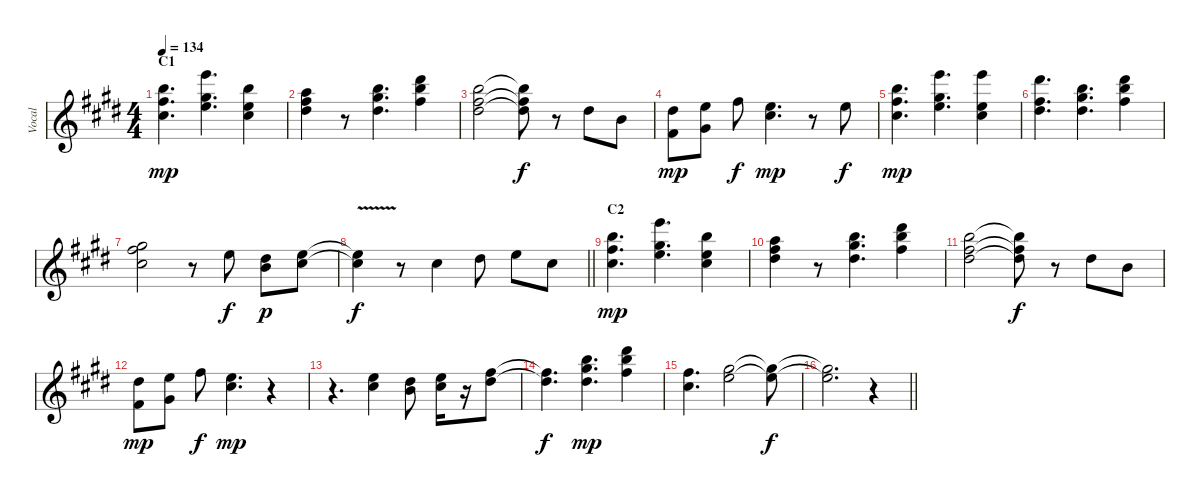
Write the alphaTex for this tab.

\track ("Vocal" "Vocal") {instrument frenchhorn}
\staff {score}
\tuning (E4 B3 G3 D3 A2 E2 B1) {hide}
\ts (4 4)
\section ("" "C1")
\tempo 134
\clef g2
\ks e
(19.1 19.2 18.3).4{d dy mp} (24.1 21.2 21.3).4{d} (19.1 17.2 18.3).4 |
(17.1 19.2 20.3).4 r.8 (19.1 21.2 20.3).4{d} (23.1 24.2 23.3).4 |
(19.1 19.2 20.3).2 (19.1{t} 19.2{t} 20.3{t}).8{dy f} r.8 11.1.8 7.1.8 |
(11.1 7.2).8{dy mp} (12.1 9.2).8 14.1.8{dy f} (12.1 14.2).4{d dy mp} r.8 12.1.8{dy f} |
(19.1 19.2 18.3).4{d dy mp} (24.1 21.2 21.3).4{d} (24.1 17.2 18.3).4 |
(23.1 19.2 20.3).4{d} (19.1 21.2 20.3).4{d} (23.1 24.2 23.3).4 |
(16.1 19.2 18.3).2 r.8 12.1.8{dy f} (11.1 12.2).8{dy p} (12.1 14.2).8 |
\barLineRight lightlight
(12.1{v t} 14.2{t}).4{dy f} r.8 9.1.4 11.1.8 12.1.8 9.1.8 |
\section ("" "C2")
(19.1 19.2 18.3).4{d dy mp} (24.1 21.2 21.3).4{d} (19.1 17.2 18.3).4 |
(17.1 19.2 20.3).4 r.8 (19.1 21.2 20.3).4{d} (23.1 24.2 23.3).4 |
(19.1 19.2 20.3).2 (19.1{t} 19.2{t} 20.3{t}).8{dy f} r.8 11.1.8 7.1.8 |
(11.1 7.2).8{dy mp} (12.1 9.2).8 14.1.8{dy f} (12.1 14.2).4{d dy mp} r.4 |
r.4{d} (12.1 14.2).4 (11.1 12.2).8 (12.1 14.2).16 r.16 (14.1 16.2).8 |
(14.1{t} 16.2{t}).4{d dy f} (16.1 16.2 28.3).4{d dy mp} (23.1 24.2 23.3).4 |
(14.1 14.2).4{d} (16.1 17.2).2 (16.1{t} 17.2{t}).8{dy f} |
\barLineRight lightlight
(16.1{t} 17.2{t}).2{d} r.4
